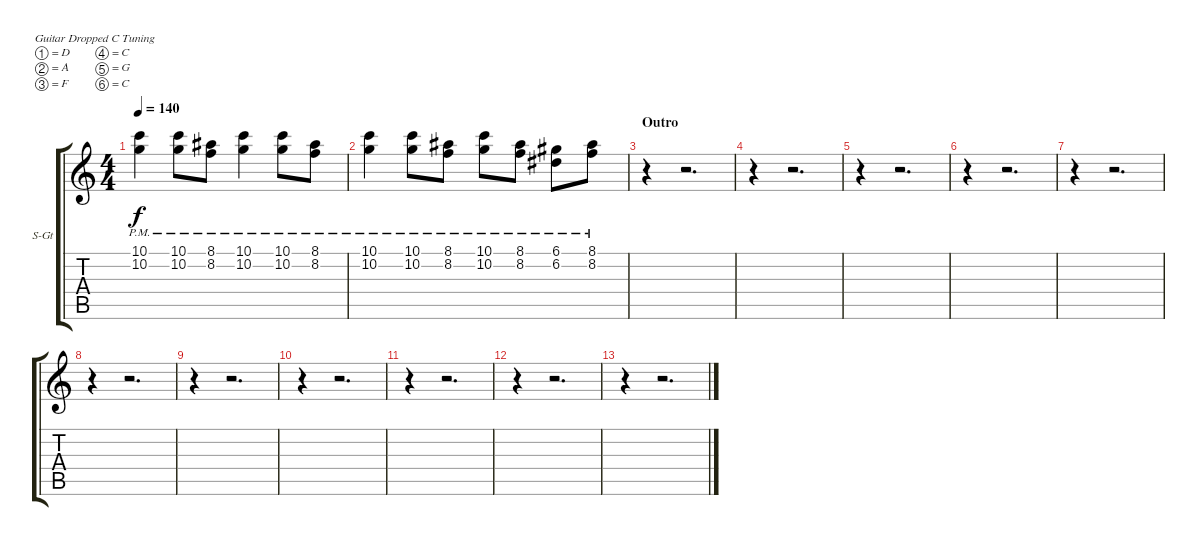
\bracketExtendMode groupsimilarinstruments
\firstSystemTrackNameOrientation horizontal
\otherSystemsTrackNameOrientation horizontal
\track ("SFX" "S-Gt") {instrument piccolo}
\staff {score tabs}
\tuning (D4 A3 F3 C3 G2 C2)
\displaytranspose 12
\ts (4 4)
\tempo 140
\clef g2
\ks c
(10.1{pm} 10.2{pm}).4{dy f} (10.1{pm} 10.2{pm}).8 (8.1{pm} 8.2{pm}).8 (10.1{pm} 10.2{pm}).4 (10.1{pm} 10.2{pm}).8 (8.1{pm} 8.2{pm}).8 |
(10.1{pm} 10.2{pm}).4 (10.1{pm} 10.2{pm}).8 (8.1{pm} 8.2{pm}).8 (10.1{pm} 10.2{pm}).8 (8.1{pm} 8.2{pm}).8 (6.1{pm} 6.2{pm}).8 (8.1{pm} 8.2{pm}).8 |
\section ("" "Outro")
r.4 r.2{d} |
r.4 r.2{d} |
r.4 r.2{d} |
r.4 r.2{d} |
r.4 r.2{d} |
r.4 r.2{d} |
r.4 r.2{d} |
r.4 r.2{d} |
r.4 r.2{d} |
r.4 r.2{d} |
r.4 r.2{d}
